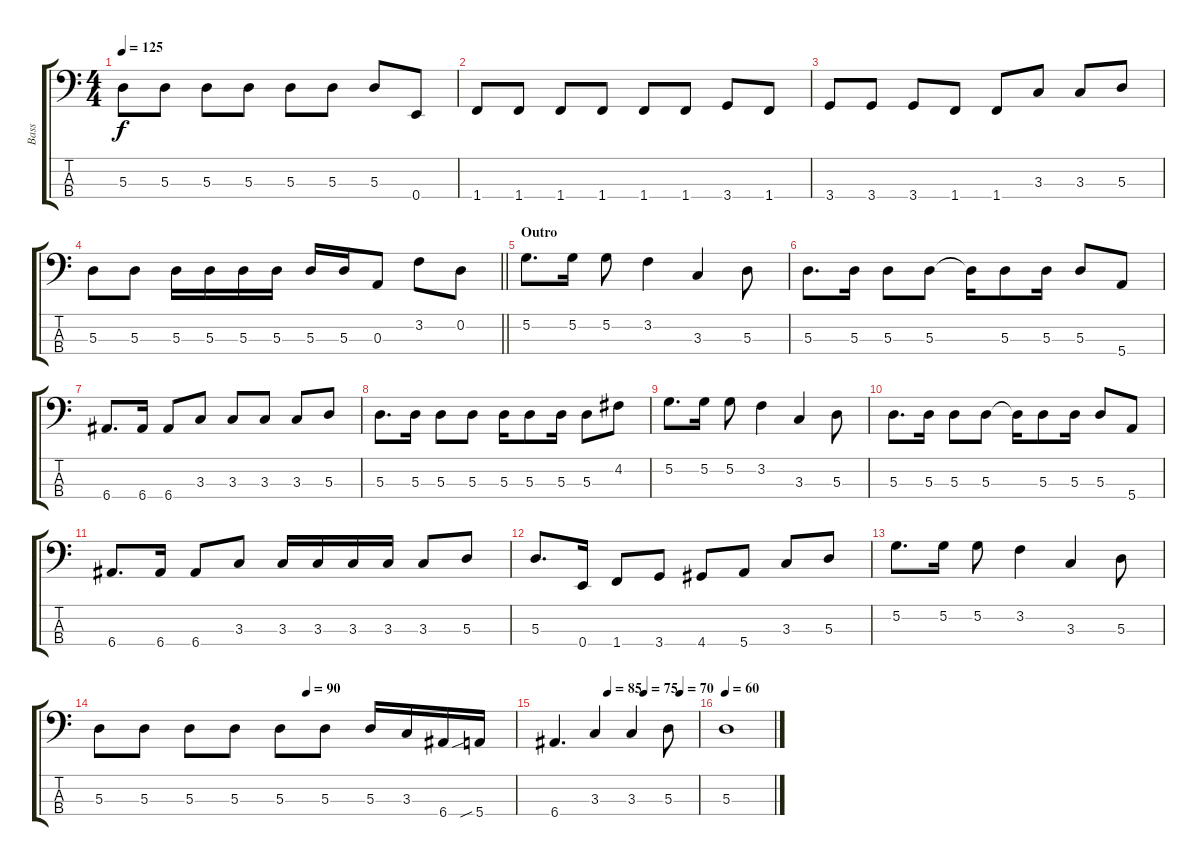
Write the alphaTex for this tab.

\track ("Bass" "Bass") {instrument electricbassfinger}
\staff {score tabs}
\tuning (G2 D2 A1 E1) {hide}
\ts (4 4)
\tempo 125
\clef f4
\ks c
5.3.8{dy f} 5.3.8 5.3.8 5.3.8 5.3.8 5.3.8 5.3.8 0.4.8 |
1.4.8 1.4.8 1.4.8 1.4.8 1.4.8 1.4.8 3.4.8 1.4.8 |
3.4.8 3.4.8 3.4.8 1.4.8 1.4.8 3.3.8 3.3.8 5.3.8 |
\barLineRight lightlight
5.3.8 5.3.8 5.3.16 5.3.16 5.3.16 5.3.16 5.3.16 5.3.16 0.3.8 3.2.8 0.2.8 |
\section ("" "Outro")
5.2.8{d} 5.2.16 5.2.8 3.2.4 3.3.4 5.3.8 |
5.3.8{d} 5.3.16 5.3.8 5.3.8 5.3{t}.16 5.3.8 5.3.16 5.3.8 5.4.8 |
6.4.8{d} 6.4.16 6.4.8 3.3.8 3.3.8 3.3.8 3.3.8 5.3.8 |
5.3.8{d} 5.3.16 5.3.8 5.3.8 5.3.16 5.3.8 5.3.16 5.3.8 4.2.8 |
5.2.8{d} 5.2.16 5.2.8 3.2.4 3.3.4 5.3.8 |
5.3.8{d} 5.3.16 5.3.8 5.3.8 5.3{t}.16 5.3.8 5.3.16 5.3.8 5.4.8 |
6.4.8{d} 6.4.16 6.4.8 3.3.8 3.3.16 3.3.16 3.3.16 3.3.16 3.3.8 5.3.8 |
5.3.8{d} 0.4.16 1.4.8 3.4.8 4.4.8 5.4.8 3.3.8 5.3.8 |
5.2.8{d} 5.2.16 5.2.8 3.2.4 3.3.4 5.3.8 |
\tempo (90 0.5)
5.3.8 5.3.8 5.3.8 5.3.8 5.3.8 5.3.8 5.3.16 3.3.16 6.4.16 5.4{sib}.16 |
\tempo (85 0.375)
\tempo (75 0.625)
\tempo (70 0.875)
6.4.4{d} 3.3.4 3.3.4 5.3.8 |
\tempo 60
5.3.1
